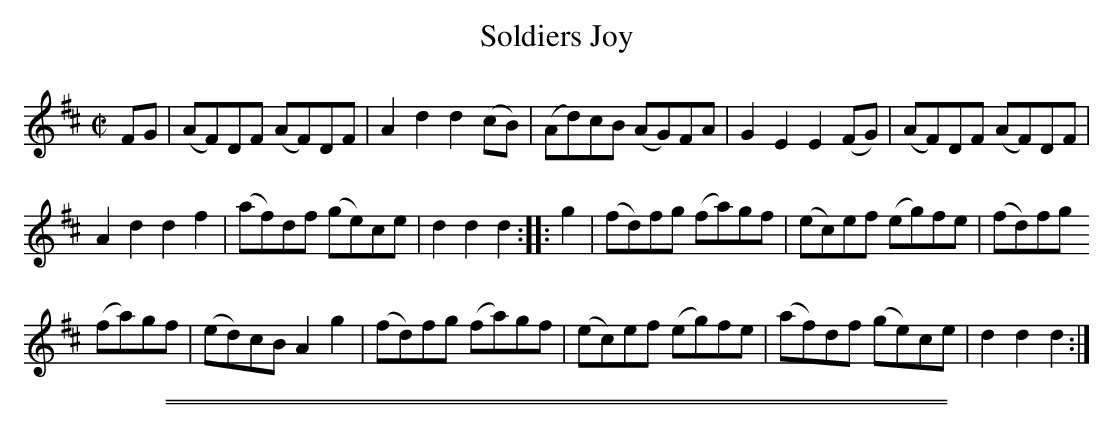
X:1
T: Soldiers Joy
M: C|
L: 1/8
K: D
FG |\
(AF)DF (AF)DF | A2d2 d2(cB) | (Ad)cB (AG)FA | G2E2 E2(FG) | (AF)DF (AF)DF |
A2d2 d2f2 | (af)df (ge)ce | d2d2d2 :: g2 | (fd)fg (fa)gf | (ec)ef (eg)fe | (fd)fg
(fa)gf | (ed)cB A2g2 | (fd)fg (fa)gf | (ec)ef (eg)fe | (af)df (ge)ce | d2d2d2 :|
